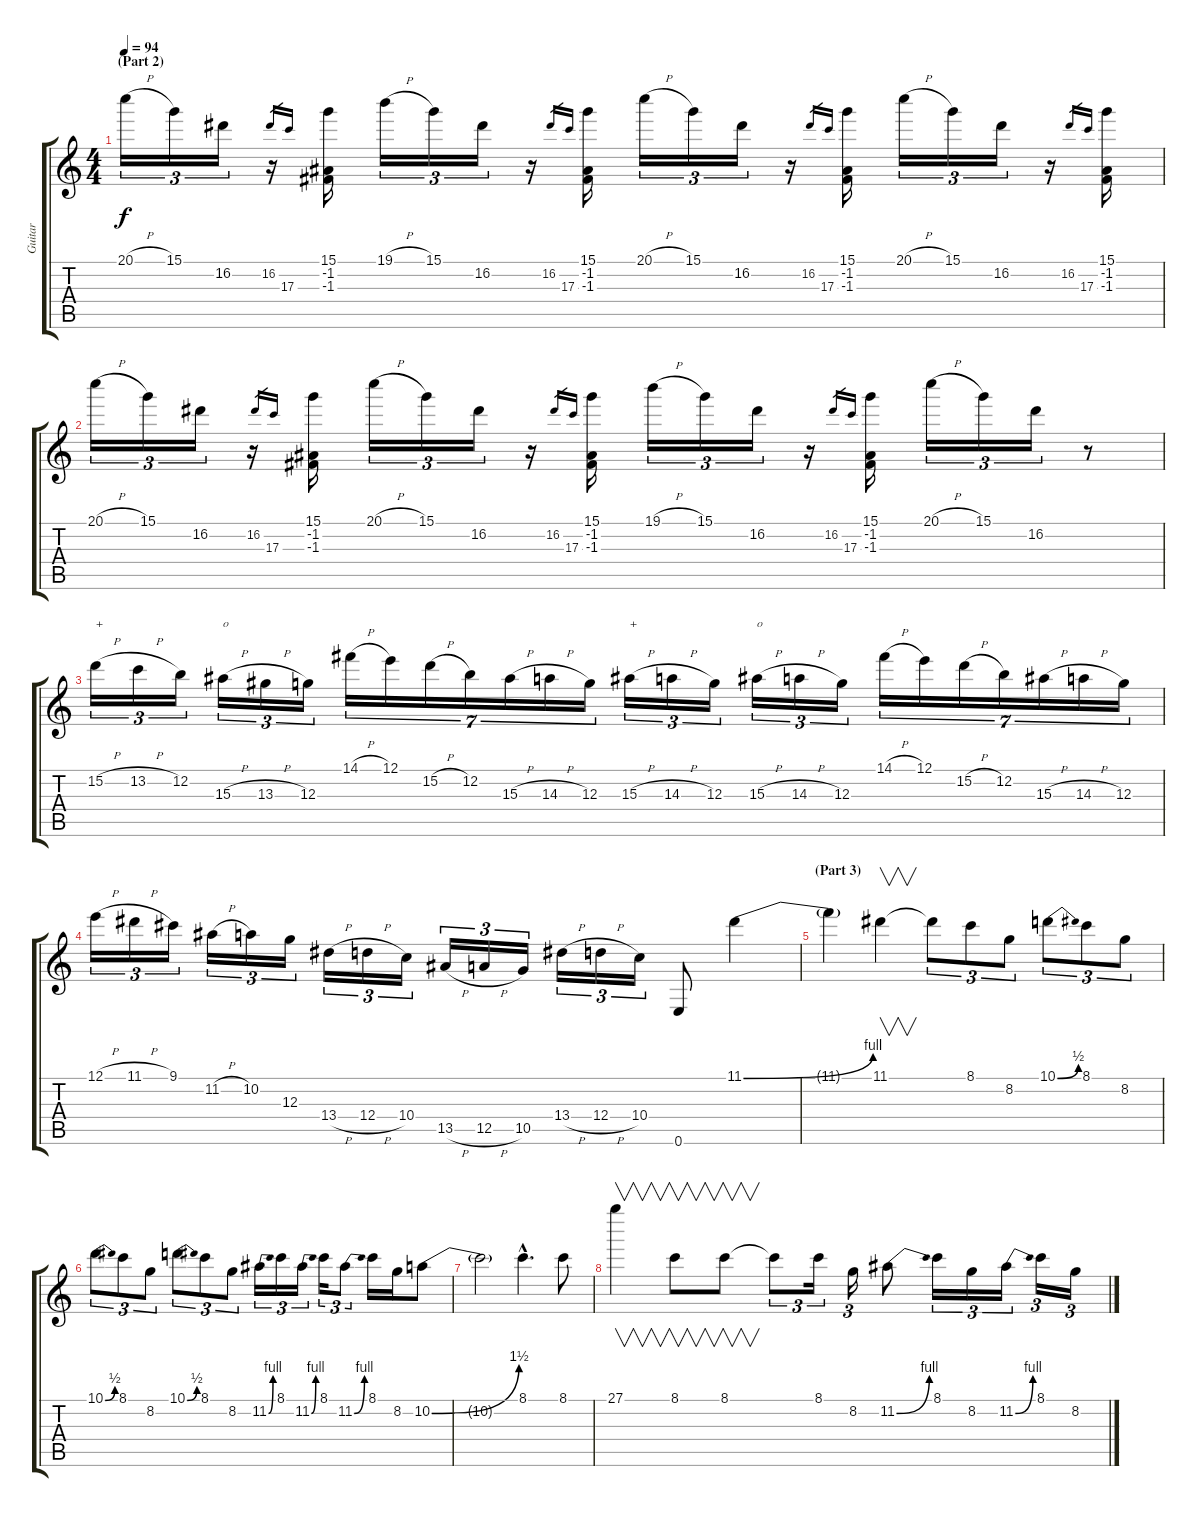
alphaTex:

\track ("Guitar" "Guitar") {instrument electricguitarjazz}
\staff {score tabs}
\tuning (E4 B3 G3 D3 A2 E2) {hide}
\ts (4 4)
\section ("" "(Part 2)")
\tempo 94
\clef g2
\ks c
20.1{h}.16{tu (3 2) dy f} 15.1.16{tu (3 2)} 16.2.16{tu (3 2)} r.16 16.2.16{gr} 17.3.16{gr} (15.1 -1.2 -1.3).16 19.1{h}.16{tu (3 2)} 15.1.16{tu (3 2)} 16.2.16{tu (3 2)} r.16 16.2.16{gr} 17.3.16{gr} (15.1 -1.2 -1.3).16 20.1{h}.16{tu (3 2)} 15.1.16{tu (3 2)} 16.2.16{tu (3 2)} r.16 16.2.16{gr} 17.3.16{gr} (15.1 -1.2 -1.3).16 20.1{h}.16{tu (3 2)} 15.1.16{tu (3 2)} 16.2.16{tu (3 2)} r.16 16.2.16{gr} 17.3.16{gr} (15.1 -1.2 -1.3).16 |
20.1{h}.16{tu (3 2)} 15.1.16{tu (3 2)} 16.2.16{tu (3 2)} r.16 16.2.16{gr} 17.3.16{gr} (15.1 -1.2 -1.3).16 20.1{h}.16{tu (3 2)} 15.1.16{tu (3 2)} 16.2.16{tu (3 2)} r.16 16.2.16{gr} 17.3.16{gr} (15.1 -1.2 -1.3).16 19.1{h}.16{tu (3 2)} 15.1.16{tu (3 2)} 16.2.16{tu (3 2)} r.16 16.2.16{gr} 17.3.16{gr} (15.1 -1.2 -1.3).16 20.1{h}.16{tu (3 2)} 15.1.16{tu (3 2)} 16.2.16{tu (3 2)} r.8 |
15.2{h}.16{tu (3 2) txt "+"} 13.2{h}.16{tu (3 2)} 12.2.16{tu (3 2)} 15.3{h}.16{tu (3 2) txt "o"} 13.3{h}.16{tu (3 2)} 12.3.16{tu (3 2)} 14.1{h}.16{tu (7 4)} 12.1.16{tu (7 4)} 15.2{h}.16{tu (7 4)} 12.2.16{tu (7 4)} 15.3{h}.16{tu (7 4)} 14.3{h}.16{tu (7 4)} 12.3.16{tu (7 4)} 15.3{h}.16{tu (3 2) txt "+"} 14.3{h}.16{tu (3 2)} 12.3.16{tu (3 2)} 15.3{h}.16{tu (3 2) txt "o"} 14.3{h}.16{tu (3 2)} 12.3.16{tu (3 2)} 14.1{h}.16{tu (7 4)} 12.1.16{tu (7 4)} 15.2{h}.16{tu (7 4)} 12.2.16{tu (7 4)} 15.3{h}.16{tu (7 4)} 14.3{h}.16{tu (7 4)} 12.3.16{tu (7 4)} |
12.1{h}.16{tu (3 2)} 11.1{h}.16{tu (3 2)} 9.1.16{tu (3 2)} 11.2{h}.16{tu (3 2)} 10.2.16{tu (3 2)} 12.3.16{tu (3 2)} 13.4{h}.16{tu (3 2)} 12.4{h}.16{tu (3 2)} 10.4.16{tu (3 2)} 13.5{h}.16{tu (3 2)} 12.5{h}.16{tu (3 2)} 10.5.16{tu (3 2)} 13.4{h}.16{tu (3 2)} 12.4{h}.16{tu (3 2)} 10.4.16{tu (3 2)} 0.6.8 11.1{be (bend 0 0 60 4)}.4 |
\section ("" "(Part 3)")
11.1{t}.4 11.1.4{v} 11.1{t}.8{tu (3 2)} 8.1.8{tu (3 2)} 8.2.8{tu (3 2)} 10.1{be (bend 0 0 60 2)}.8{tu (3 2)} 8.1.8{tu (3 2)} 8.2.8{tu (3 2)} |
10.1{be (bend 0 0 60 2)}.8{tu (3 2)} 8.1.8{tu (3 2)} 8.2.8{tu (3 2)} 10.1{be (bend 0 0 60 2)}.8{tu (3 2)} 8.1.8{tu (3 2)} 8.2.8{tu (3 2)} 11.2{be (bend 0 0 60 4)}.16{tu (3 2)} 8.1.16{tu (3 2)} 11.2{be (bend 0 0 60 4)}.16{tu (3 2)} 8.1.16{tu (3 2)} 11.2{be (bend 0 0 60 4)}.8{tu (3 2)} 8.1.16 8.2.16 10.2{be (bend 0 0 60 6)}.8 |
10.2{t}.2 8.1{hac}.4{d} 8.1.8 |
27.1.4{v} 8.1.8{v} 8.1.8{v} 8.1{t}.8{tu (3 2)} 8.1.16{tu (3 2)} 8.2.16{tu (3 2)} 11.2{be (bend 0 0 60 4)}.8 8.1.16{tu (3 2)} 8.2.16{tu (3 2)} 11.2{be (bend 0 0 60 4)}.16{tu (3 2)} 8.1.16{tu (3 2)} 8.2.16{tu (3 2)}
